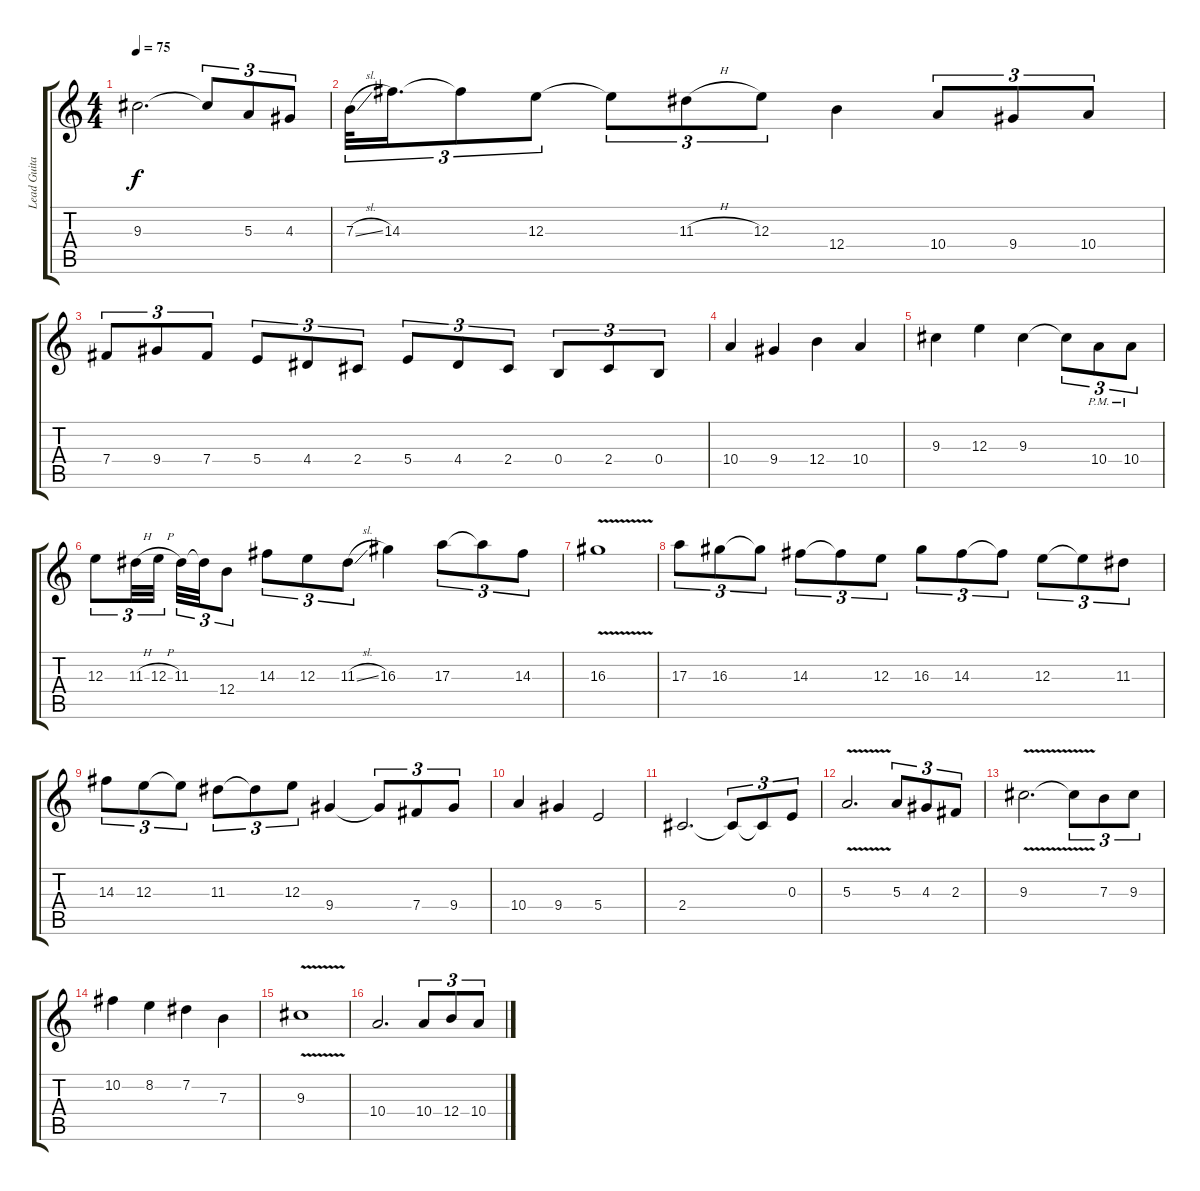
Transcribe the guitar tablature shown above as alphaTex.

\track ("Lead Guitar 2 (Distortion)" "Lead Guita") {instrument overdrivenguitar}
\staff {score tabs}
\tuning (Db4 Ab3 E3 B2 Gb2 Db2) {hide}
\ts (4 4)
\tempo 75
\clef g2
\ks c
9.3.2{d dy f} 9.3{t}.8{tu (3 2)} 5.3.8{tu (3 2)} 4.3.8{tu (3 2)} |
7.3{sl}.32{tu (3 2)} 14.3.16{d tu (3 2)} 14.3{t}.8{tu (3 2)} 12.3.8{tu (3 2)} 12.3{t}.8{tu (3 2)} 11.3{h}.8{tu (3 2)} 12.3.8{tu (3 2)} 12.4.4 10.4.8{tu (3 2)} 9.4.8{tu (3 2)} 10.4.8{tu (3 2)} |
7.4.8{tu (3 2)} 9.4.8{tu (3 2)} 7.4.8{tu (3 2)} 5.4.8{tu (3 2)} 4.4.8{tu (3 2)} 2.4.8{tu (3 2)} 5.4.8{tu (3 2)} 4.4.8{tu (3 2)} 2.4.8{tu (3 2)} 0.4.8{tu (3 2)} 2.4.8{tu (3 2)} 0.4.8{tu (3 2)} |
10.4.4 9.4.4 12.4.4 10.4.4 |
9.3.4 12.3.4 9.3.4 9.3{t}.8{tu (3 2)} 10.4{pm}.8{tu (3 2)} 10.4{pm}.8{tu (3 2)} |
12.3.8{tu (3 2)} 11.3{h}.32{tu (3 2)} 12.3{h}.32{tu (3 2) beam splitsecondary} 11.3.32{tu (3 2)} 11.3{t}.32{tu (3 2)} 12.4.8{tu (3 2)} 14.3.8{tu (3 2)} 12.3.8{tu (3 2)} 11.3{sl}.8{tu (3 2)} 16.3.4 17.3.8{tu (3 2)} 17.3{t}.8{tu (3 2)} 14.3.8{tu (3 2)} |
16.3{v}.1 |
17.3.8{tu (3 2)} 16.3.8{tu (3 2)} 16.3{t}.8{tu (3 2)} 14.3.8{tu (3 2)} 14.3{t}.8{tu (3 2)} 12.3.8{tu (3 2)} 16.3.8{tu (3 2)} 14.3.8{tu (3 2)} 14.3{t}.8{tu (3 2)} 12.3.8{tu (3 2)} 12.3{t}.8{tu (3 2)} 11.3.8{tu (3 2)} |
14.3.8{tu (3 2)} 12.3.8{tu (3 2)} 12.3{t}.8{tu (3 2)} 11.3.8{tu (3 2)} 11.3{t}.8{tu (3 2)} 12.3.8{tu (3 2)} 9.4.4 9.4{t}.8{tu (3 2)} 7.4.8{tu (3 2)} 9.4.8{tu (3 2)} |
10.4.4 9.4.4 5.4.2 |
2.4.2{d} 2.4{t}.8{tu (3 2)} 2.4{t}.8{tu (3 2)} 0.3.8{tu (3 2)} |
5.3{v}.2{d} 5.3.8{tu (3 2)} 4.3.8{tu (3 2)} 2.3.8{tu (3 2)} |
9.3{v}.2{d} 9.3{t}.8{tu (3 2)} 7.3.8{tu (3 2)} 9.3.8{tu (3 2)} |
10.2.4 8.2.4 7.2.4 7.3.4 |
9.3{v}.1 |
10.4.2{d} 10.4.8{tu (3 2)} 12.4.8{tu (3 2)} 10.4.8{tu (3 2)}
